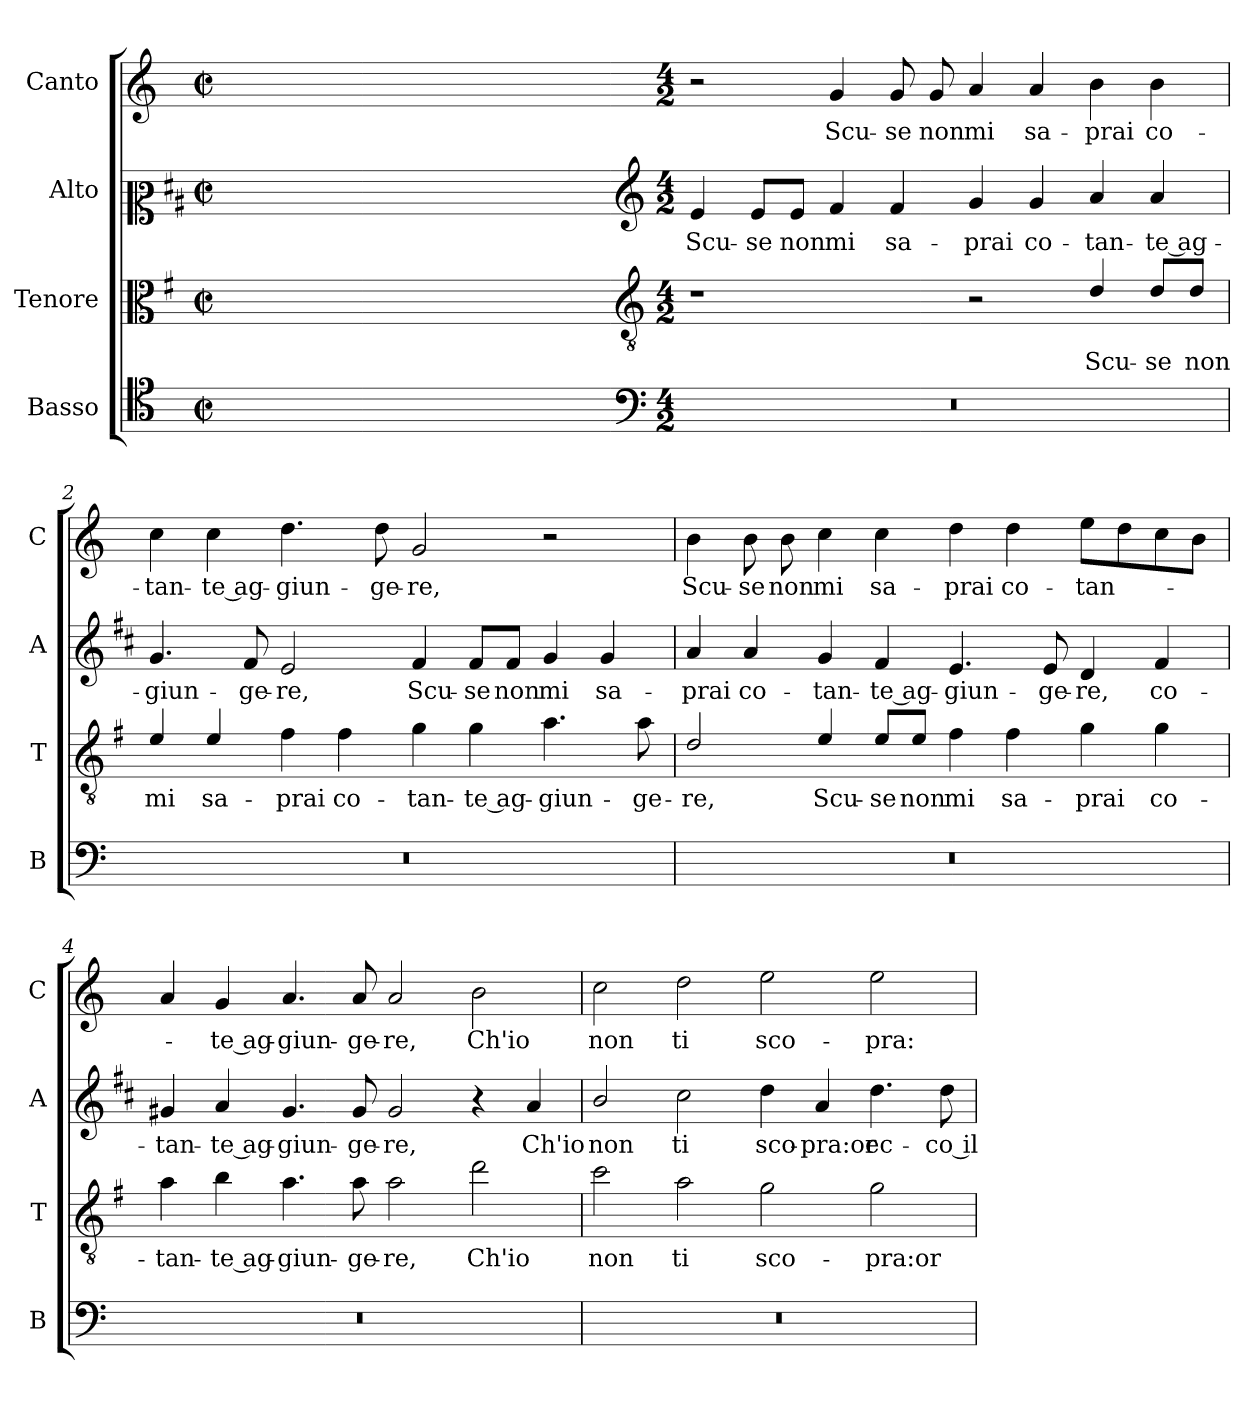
**kern	**kern	**text	**kern	**text	**kern	**text
*part4	*part3	*part3	*part2	*part2	*part1	*part1
*staff4	*staff3	*staff3	*staff2	*staff2	*staff1	*staff1
*I"Basso	*I"Tenore	*	*I"Alto	*	*I"Canto	*
*I'B	*I'T	*	*I'A	*	*I'C	*
*clefC4	*clefC3	*	*clefC2	*	*clefG2	*
*	*ITrd4c7	*	*ITrd1c2	*	*	*
*k[]	*k[]	*	*k[]	*	*k[]	*
*C:	*C:	*	*C:	*	*C:	*
*M2/2	*M2/2	*	*M2/2	*	*M2/2	*
*met(c|)	*met(c|)	*	*met(c|)	*	*met(c|)	*
=	=	=	=	=	=	=
1ryy	1ryy	.	1ryy	.	1ryy	.
=1X-	=1X-	=1X-	=1X-	=1X-	=1X-	=1X-
4ryy	4ryy	.	4ryy	.	4ryy	.
4ryy	4ryy	.	4ryy	.	4ryy	.
4ryy	4ryy	.	4ryy	.	4ryy	.
4ryy	4ryy	.	4ryy	.	4ryy	.
=1-	=1-	=1-	=1-	=1-	=1-	=1-
*clefF4	*clefGv2	*	*clefG2	*	*	*
*M4/2	*M4/2	*	*M4/2	*	*M4/2	*
!	!	!	!	!LO:LY:b	!	!
0r	1r	.	4d/	Scu-	2r	.
!	!	!	!	!LO:LY:b	!	!
.	.	.	8d/L	-se	.	.
!	!	!	!	!LO:LY:b	!	!
.	.	.	8d/J	non	.	.
!	!	!	!	!LO:LY:b	!	!LO:LY:b
.	.	.	4e/	mi	4g/	Scu-
!	!	!	!	!LO:LY:b	!	!LO:LY:b
.	.	.	4e/	sa-	8g/	-se
!	!	!	!	!	!	!LO:LY:b
.	.	.	.	.	8g/	non
!	!	!	!	!LO:LY:b	!	!LO:LY:b
.	2r	.	4f/	-prai	4a/	mi
!	!	!	!	!LO:LY:b	!	!LO:LY:b
.	.	.	4f/	co-	4a/	sa-
!	!	!LO:LY:b	!	!LO:LY:b	!	!LO:LY:b
.	4G/	Scu-	4g/	-tan-	4b\	-prai
!	!	!LO:LY:b	!	!LO:LY:b	!	!LO:LY:b
.	8G/L	-se	4g/	-te ag-	4b\	co-
!	!	!LO:LY:b	!	!	!	!
.	8G/J	non	.	.	.	.
=2	=2	=2	=2	=2	=2	=2
!	!	!LO:LY:b	!	!LO:LY:b	!	!LO:LY:b
0r	4A/	mi	4.f/	-giun-	4cc\	-tan-
!	!	!LO:LY:b	!	!	!	!LO:LY:b
.	4A/	sa-	.	.	4cc\	-te ag-
!	!	!	!	!LO:LY:b	!	!
.	.	.	8e/	-ge-	.	.
!	!	!LO:LY:b	!	!LO:LY:b	!	!LO:LY:b
.	4B\	-prai	2d/	-re,	4.dd\	-giun-
!	!	!LO:LY:b	!	!	!	!
.	4B\	co-	.	.	.	.
!	!	!	!	!	!	!LO:LY:b
.	.	.	.	.	8dd\	-ge-
!	!	!LO:LY:b	!	!LO:LY:b	!	!LO:LY:b
.	4c\	-tan-	4e/	Scu-	2g/	-re,
!	!	!LO:LY:b	!	!LO:LY:b	!	!
.	4c\	-te ag-	8e/L	-se	.	.
!	!	!	!	!LO:LY:b	!	!
.	.	.	8e/J	non	.	.
!	!	!LO:LY:b	!	!LO:LY:b	!	!
.	4.d\	-giun-	4f/	mi	2r	.
!	!	!	!	!LO:LY:b	!	!
.	.	.	4f/	sa-	.	.
!	!	!LO:LY:b	!	!	!	!
.	8d\	-ge-	.	.	.	.
!!LO:LB:g=z
=3	=3	=3	=3	=3	=3	=3
!	!	!LO:LY:b	!	!LO:LY:b	!	!LO:LY:b
0r	2G/	-re,	4g/	-prai	4b\	Scu-
!	!	!	!	!LO:LY:b	!	!LO:LY:b
.	.	.	4g/	co-	8b\	-se
!	!	!	!	!	!	!LO:LY:b
.	.	.	.	.	8b\	non
!	!	!LO:LY:b	!	!LO:LY:b	!	!LO:LY:b
.	4A/	Scu-	4f/	-tan-	4cc\	mi
!	!	!LO:LY:b	!	!LO:LY:b	!	!LO:LY:b
.	8A/L	-se	4e/	-te ag-	4cc\	sa-
!	!	!LO:LY:b	!	!	!	!
.	8A/J	non	.	.	.	.
!	!	!LO:LY:b	!	!LO:LY:b	!	!LO:LY:b
.	4B\	mi	4.d/	-giun-	4dd\	-prai
!	!	!LO:LY:b	!	!	!	!LO:LY:b
.	4B\	sa-	.	.	4dd\	co-
!	!	!	!	!LO:LY:b	!	!
.	.	.	8d/	-ge-	.	.
!	!	!LO:LY:b	!	!LO:LY:b	!	!LO:LY:b
.	4c\	-prai	4c/	-re,	8ee\L	-tan-
.	.	.	.	.	8dd\	.
!	!	!LO:LY:b	!	!LO:LY:b	!	!
.	4c\	co-	4e/	co-	8cc\	.
.	.	.	.	.	8b\J	.
=4	=4	=4	=4	=4	=4	=4
!	!	!LO:LY:b	!	!LO:LY:b	!	!
0r	4d\	-tan-	4f#X/	-tan-	4a/	.
!	!	!LO:LY:b	!	!LO:LY:b	!	!LO:LY:b
.	4e\	-te ag-	4g/	-te ag-	4g/	-te ag-
!	!	!LO:LY:b	!	!LO:LY:b	!	!LO:LY:b
.	4.d\	-giun-	4.f#/	-giun-	4.a/	-giun-
!	!	!LO:LY:b	!	!LO:LY:b	!	!LO:LY:b
.	8d\	-ge-	8f#/	-ge-	8a/	-ge-
!	!	!LO:LY:b	!	!LO:LY:b	!	!LO:LY:b
.	2d\	-re,	2f#/	-re,	2a/	-re,
!	!	!LO:LY:b	!	!	!	!LO:LY:b
.	2g\	Ch'io	4r	.	2b\	Ch'io
!	!	!	!	!LO:LY:b	!	!
.	.	.	4g/	Ch'io	.	.
=5	=5	=5	=5	=5	=5	=5
!	!	!LO:LY:b	!	!LO:LY:b	!	!LO:LY:b
0r	2f\	non	2a/	non	2cc\	non
!	!	!LO:LY:b	!	!LO:LY:b	!	!LO:LY:b
.	2d\	ti	2b\	ti	2dd\	ti
!	!	!LO:LY:b	!	!LO:LY:b	!	!LO:LY:b
.	2c\	sco-	4cc\	sco-	2ee\	sco-
!	!	!	!	!LO:LY:b	!	!
.	.	.	4g/	-pra:or	.	.
!	!	!LO:LY:b	!	!LO:LY:b	!	!LO:LY:b
.	2c\	-pra:or	4.cc\	ec-	2ee\	-pra:
!	!	!	!	!LO:LY:b	!	!
.	.	.	8cc\	-co il	.	.
=	=	=	=	=	=	=
*-	*-	*-	*-	*-	*-	*-
